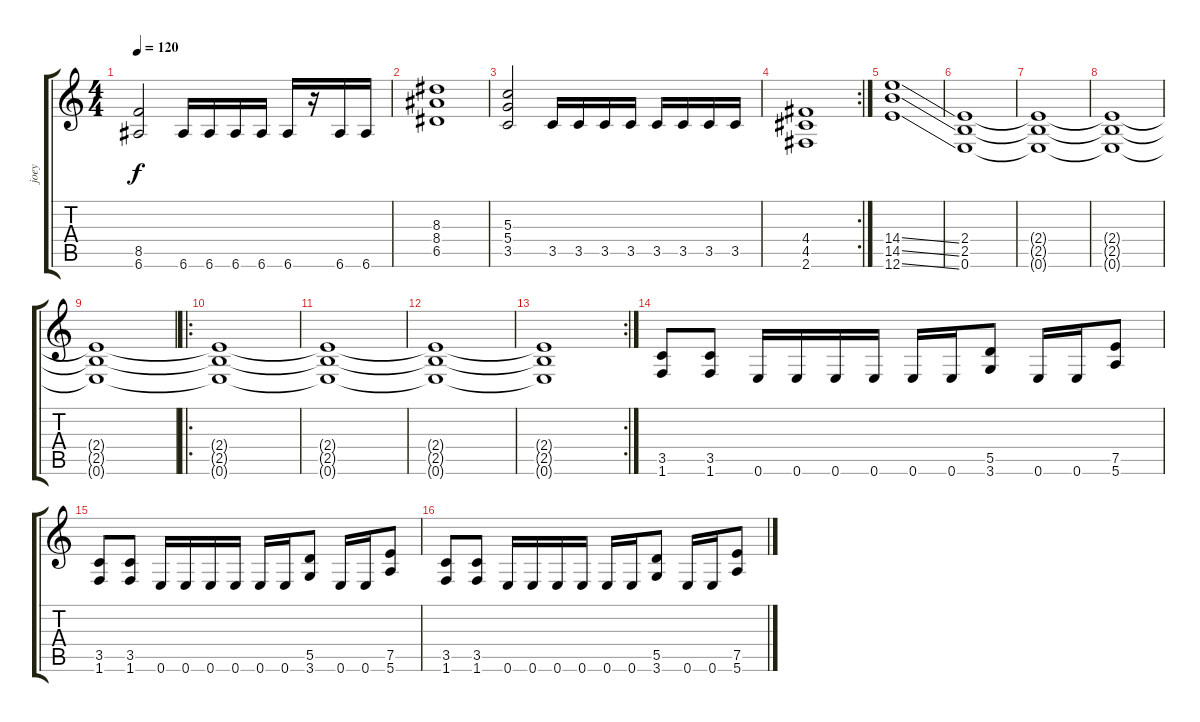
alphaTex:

\track ("joey" "joey") {instrument distortionguitar}
\staff {score tabs}
\tuning (E4 B3 G3 D3 A2 E2) {hide}
\ts (4 4)
\tempo 120
\clef g2
\ks c
(8.5 6.6).2{dy f} 6.6.16 6.6.16 6.6.16 6.6.16 6.6.16 r.16 6.6.16 6.6.16 |
(8.3 8.4 6.5).1 |
(5.3 5.4 3.5).2 3.5.16 3.5.16 3.5.16 3.5.16 3.5.16 3.5.16 3.5.16 3.5.16 |
\rc 2
(4.4 4.5 2.6).1 |
(14.4{ss} 14.5{ss} 12.6{ss}).1 |
(2.4 2.5 0.6).1 |
(2.4{t} 2.5{t} 0.6{t}).1 |
(2.4{t} 2.5{t} 0.6{t}).1 |
(2.4{t} 2.5{t} 0.6{t}).1 |
\ro
(2.4{t} 2.5{t} 0.6{t}).1 |
(2.4{t} 2.5{t} 0.6{t}).1 |
(2.4{t} 2.5{t} 0.6{t}).1 |
\rc 2
(2.4{t} 2.5{t} 0.6{t}).1 |
(3.5 1.6).8 (3.5 1.6).8 0.6.16 0.6.16 0.6.16 0.6.16 0.6.16 0.6.16 (5.5 3.6).8 0.6.16 0.6.16 (7.5 5.6).8 |
(3.5 1.6).8 (3.5 1.6).8 0.6.16 0.6.16 0.6.16 0.6.16 0.6.16 0.6.16 (5.5 3.6).8 0.6.16 0.6.16 (7.5 5.6).8 |
(3.5 1.6).8 (3.5 1.6).8 0.6.16 0.6.16 0.6.16 0.6.16 0.6.16 0.6.16 (5.5 3.6).8 0.6.16 0.6.16 (7.5 5.6).8
